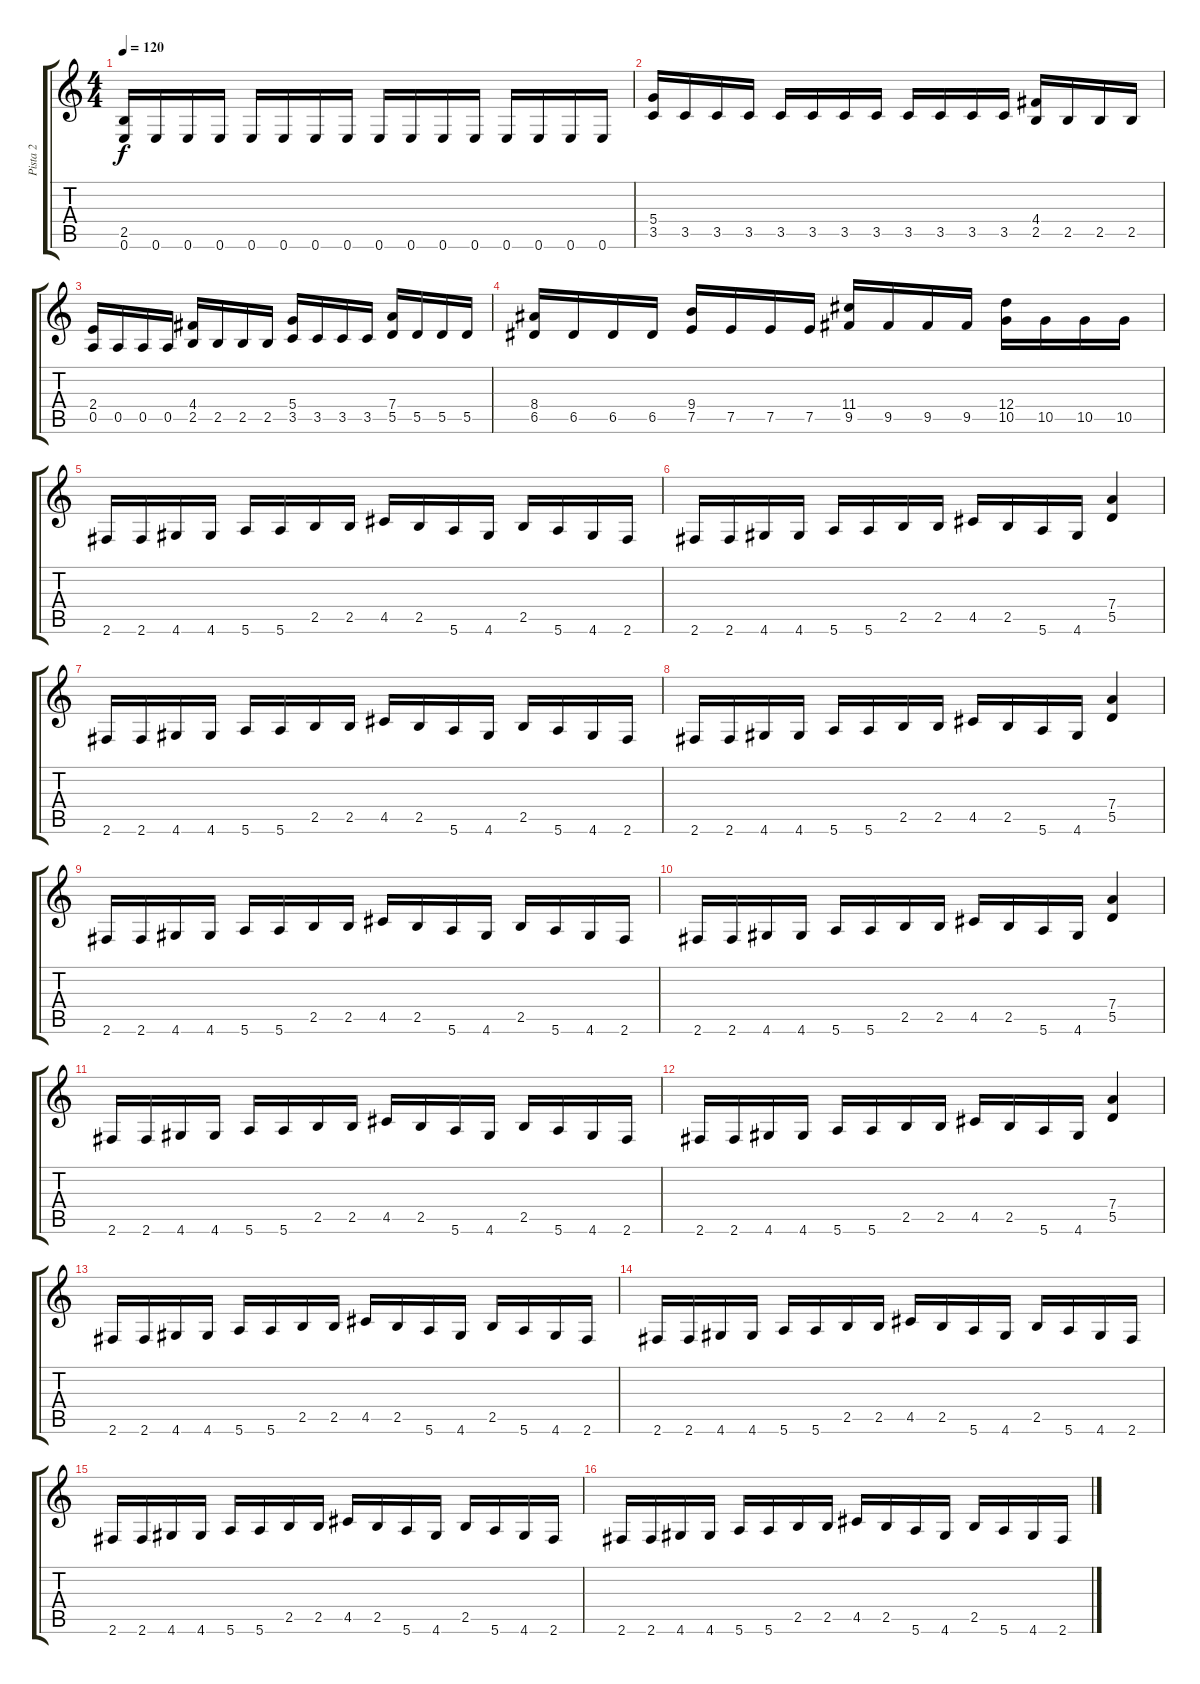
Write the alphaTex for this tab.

\track ("Pista 2" "Pista 2") {instrument distortionguitar}
\staff {score tabs}
\tuning (E4 B3 G3 D3 A2 E2) {hide}
\ts (4 4)
\tempo 120
\clef g2
\ks c
(2.5 0.6).16{dy f} 0.6.16 0.6.16 0.6.16 0.6.16 0.6.16 0.6.16 0.6.16 0.6.16 0.6.16 0.6.16 0.6.16 0.6.16 0.6.16 0.6.16 0.6.16 |
(5.4 3.5).16 3.5.16 3.5.16 3.5.16 3.5.16 3.5.16 3.5.16 3.5.16 3.5.16 3.5.16 3.5.16 3.5.16 (4.4 2.5).16 2.5.16 2.5.16 2.5.16 |
(2.4 0.5).16 0.5.16 0.5.16 0.5.16 (4.4 2.5).16 2.5.16 2.5.16 2.5.16 (5.4 3.5).16 3.5.16 3.5.16 3.5.16 (7.4 5.5).16 5.5.16 5.5.16 5.5.16 |
(8.4 6.5).16 6.5.16 6.5.16 6.5.16 (9.4 7.5).16 7.5.16 7.5.16 7.5.16 (11.4 9.5).16 9.5.16 9.5.16 9.5.16 (12.4 10.5).16 10.5.16 10.5.16 10.5.16 |
2.6.16 2.6.16 4.6.16 4.6.16 5.6.16 5.6.16 2.5.16 2.5.16 4.5.16 2.5.16 5.6.16 4.6.16 2.5.16 5.6.16 4.6.16 2.6.16 |
2.6.16 2.6.16 4.6.16 4.6.16 5.6.16 5.6.16 2.5.16 2.5.16 4.5.16 2.5.16 5.6.16 4.6.16 (7.4 5.5).4 |
2.6.16 2.6.16 4.6.16 4.6.16 5.6.16 5.6.16 2.5.16 2.5.16 4.5.16 2.5.16 5.6.16 4.6.16 2.5.16 5.6.16 4.6.16 2.6.16 |
2.6.16 2.6.16 4.6.16 4.6.16 5.6.16 5.6.16 2.5.16 2.5.16 4.5.16 2.5.16 5.6.16 4.6.16 (7.4 5.5).4 |
2.6.16 2.6.16 4.6.16 4.6.16 5.6.16 5.6.16 2.5.16 2.5.16 4.5.16 2.5.16 5.6.16 4.6.16 2.5.16 5.6.16 4.6.16 2.6.16 |
2.6.16 2.6.16 4.6.16 4.6.16 5.6.16 5.6.16 2.5.16 2.5.16 4.5.16 2.5.16 5.6.16 4.6.16 (7.4 5.5).4 |
2.6.16 2.6.16 4.6.16 4.6.16 5.6.16 5.6.16 2.5.16 2.5.16 4.5.16 2.5.16 5.6.16 4.6.16 2.5.16 5.6.16 4.6.16 2.6.16 |
2.6.16 2.6.16 4.6.16 4.6.16 5.6.16 5.6.16 2.5.16 2.5.16 4.5.16 2.5.16 5.6.16 4.6.16 (7.4 5.5).4 |
2.6.16 2.6.16 4.6.16 4.6.16 5.6.16 5.6.16 2.5.16 2.5.16 4.5.16 2.5.16 5.6.16 4.6.16 2.5.16 5.6.16 4.6.16 2.6.16 |
2.6.16 2.6.16 4.6.16 4.6.16 5.6.16 5.6.16 2.5.16 2.5.16 4.5.16 2.5.16 5.6.16 4.6.16 2.5.16 5.6.16 4.6.16 2.6.16 |
2.6.16 2.6.16 4.6.16 4.6.16 5.6.16 5.6.16 2.5.16 2.5.16 4.5.16 2.5.16 5.6.16 4.6.16 2.5.16 5.6.16 4.6.16 2.6.16 |
2.6.16 2.6.16 4.6.16 4.6.16 5.6.16 5.6.16 2.5.16 2.5.16 4.5.16 2.5.16 5.6.16 4.6.16 2.5.16 5.6.16 4.6.16 2.6.16
